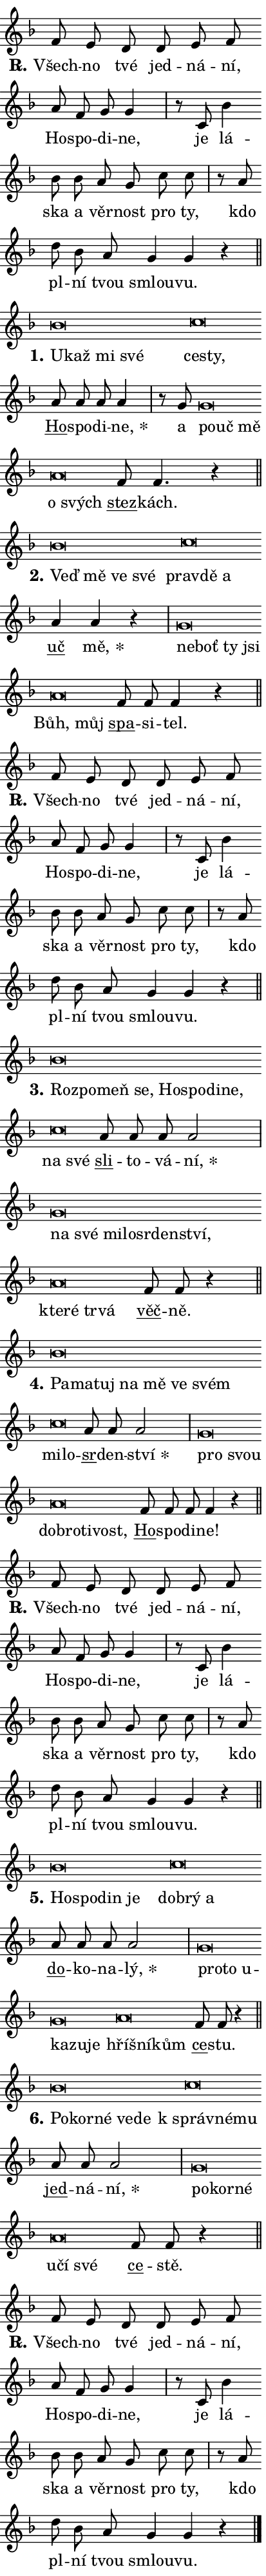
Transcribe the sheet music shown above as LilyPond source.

\version "2.24.0"
\header { tagline = "" }
\paper {
  indent = 0\cm
  top-margin = 0\cm
  right-margin = 0.13\cm % to fit lyric hyphens
  bottom-margin = 0\cm
  left-margin = 0\cm
  paper-width = 7\cm
  page-breaking = #ly:one-page-breaking
  system-system-spacing.basic-distance = #11
  score-system-spacing.basic-distance = #11
  ragged-last = ##f
}


%% Author: Thomas Morley
%% https://lists.gnu.org/archive/html/lilypond-user/2020-05/msg00002.html
#(define (line-position grob)
"Returns position of @var[grob} in current system:
   @code{'start}, if at first time-step
   @code{'end}, if at last time-step
   @code{'middle} otherwise
"
  (let* ((col (ly:item-get-column grob))
         (ln (ly:grob-object col 'left-neighbor))
         (rn (ly:grob-object col 'right-neighbor))
         (col-to-check-left (if (ly:grob? ln) ln col))
         (col-to-check-right (if (ly:grob? rn) rn col))
         (break-dir-left
           (and
             (ly:grob-property col-to-check-left 'non-musical #f)
             (ly:item-break-dir col-to-check-left)))
         (break-dir-right
           (and
             (ly:grob-property col-to-check-right 'non-musical #f)
             (ly:item-break-dir col-to-check-right))))
        (cond ((eqv? 1 break-dir-left) 'start)
              ((eqv? -1 break-dir-right) 'end)
              (else 'middle))))

#(define (tranparent-at-line-position vctor)
  (lambda (grob)
  "Relying on @code{line-position} select the relevant enry from @var{vctor}.
Used to determine transparency,"
    (case (line-position grob)
      ((end) (not (vector-ref vctor 0)))
      ((middle) (not (vector-ref vctor 1)))
      ((start) (not (vector-ref vctor 2))))))

noteHeadBreakVisibility =
#(define-music-function (break-visibility)(vector?)
"Makes @code{NoteHead}s transparent relying on @var{break-visibility}"
#{
  \override NoteHead.transparent =
    #(tranparent-at-line-position break-visibility)
#})

#(define delete-ledgers-for-transparent-note-heads
  (lambda (grob)
    "Reads whether a @code{NoteHead} is transparent.
If so this @code{NoteHead} is removed from @code{'note-heads} from
@var{grob}, which is supposed to be @code{LedgerLineSpanner}.
As a result ledgers are not printed for this @code{NoteHead}"
    (let* ((nhds-array (ly:grob-object grob 'note-heads))
           (nhds-list
             (if (ly:grob-array? nhds-array)
                 (ly:grob-array->list nhds-array)
                 '()))
           ;; Relies on the transparent-property being done before
           ;; Staff.LedgerLineSpanner.after-line-breaking is executed.
           ;; This is fragile ...
           (to-keep
             (remove
               (lambda (nhd)
                 (ly:grob-property nhd 'transparent #f))
               nhds-list)))
      ;; TODO find a better method to iterate over grob-arrays, similiar
      ;; to filter/remove etc for lists
      ;; For now rebuilt from scratch
      (set! (ly:grob-object grob 'note-heads)  '())
      (for-each
        (lambda (nhd)
          (ly:pointer-group-interface::add-grob grob 'note-heads nhd))
        to-keep))))

squashNotes = {
  \override NoteHead.X-extent = #'(-0.2 . 0.2)
  \override NoteHead.Y-extent = #'(-0.75 . 0)
  \override NoteHead.stencil =
    #(lambda (grob)
       (let ((pos (ly:grob-property grob 'staff-position)))
         (begin
           (if (< pos -7) (display "ERROR: Lower brevis then expected\n") (display "OK: Expected brevis position\n"))
           (if (<= pos -6) ly:text-interface::print ly:note-head::print))))
}
unSquashNotes = {
  \revert NoteHead.X-extent
  \revert NoteHead.Y-extent
  \revert NoteHead.stencil
}

hideNotes = \noteHeadBreakVisibility #begin-of-line-visible
unHideNotes = \noteHeadBreakVisibility #all-visible

% work-around for resetting accidentals
% https://lilypond.org/doc/v2.23/Documentation/notation/displaying-rhythms#unmetered-music
cadenzaMeasure = {
  \cadenzaOff
  \partial 1024 s1024
  \cadenzaOn
}

#(define-markup-command (accent layout props text) (markup?)
  "Underline accented syllable"
  (interpret-markup layout props
    #{\markup \override #'(offset . 4.3) \underline { #text }#}))

responsum = \markup \concat {
  "R" \hspace #-1.05 \path #0.1 #'((moveto 0 0.07) (lineto 0.9 0.8)) \hspace #0.05 "."
}

spaceSize = #0.6828661417322834 % exact space size for TeX Gyre Schola

\layout {
  \context {
    \Staff
    \remove "Time_signature_engraver"
    \override LedgerLineSpanner.after-line-breaking = #delete-ledgers-for-transparent-note-heads
  }
  \context {
    \Lyrics {
      \override LyricSpace.minimum-distance = \spaceSize
      \override LyricText.font-name = #"TeX Gyre Schola"
      \override LyricText.font-size = 1
      \override StanzaNumber.font-name = #"TeX Gyre Schola Bold"
      \override StanzaNumber.font-size = 1
    }
  }
  \context {
    \Score 
    \override NoteHead.text =
      #(lambda (grob) 
        (let ((pos (ly:grob-property grob 'staff-position)))
          #{\markup {
            \combine
              \halign #-0.55 \raise #(if (= pos -6) 0 0.5) \override #'(thickness . 2) \draw-line #'(3.2 . 0)
              \musicglyph "noteheads.sM1"
          }#}))
  }
}

% magnetic-lyrics.ily
%
%   written by
%     Jean Abou Samra <jean@abou-samra.fr>
%     Werner Lemberg <wl@gnu.org>
%
%   adapted by
%     Jiri Hon <jiri.hon@gmail.com>
%
% Version 2022-Apr-15

% https://www.mail-archive.com/lilypond-user@gnu.org/msg149350.html

#(define (Left_hyphen_pointer_engraver context)
   "Collect syllable-hyphen-syllable occurrences in lyrics and store
them in properties.  This engraver only looks to the left.  For
example, if the lyrics input is @code{foo -- bar}, it does the
following.

@itemize @bullet
@item
Set the @code{text} property of the @code{LyricHyphen} grob between
@q{foo} and @q{bar} to @code{foo}.

@item
Set the @code{left-hyphen} property of the @code{LyricText} grob with
text @q{foo} to the @code{LyricHyphen} grob between @q{foo} and
@q{bar}.
@end itemize

Use this auxiliary engraver in combination with the
@code{lyric-@/text::@/apply-@/magnetic-@/offset!} hook."
   (let ((hyphen #f)
         (text #f))
     (make-engraver
      (acknowledgers
       ((lyric-syllable-interface engraver grob source-engraver)
        (set! text grob)))
      (end-acknowledgers
       ((lyric-hyphen-interface engraver grob source-engraver)
        ;(when (not (grob::has-interface grob 'lyric-space-interface))
          (set! hyphen grob)));)
      ((stop-translation-timestep engraver)
       (when (and text hyphen)
         (ly:grob-set-object! text 'left-hyphen hyphen))
       (set! text #f)
       (set! hyphen #f)))))

#(define (lyric-text::apply-magnetic-offset! grob)
   "If the space between two syllables is less than the value in
property @code{LyricText@/.details@/.squash-threshold}, move the right
syllable to the left so that it gets concatenated with the left
syllable.

Use this function as a hook for
@code{LyricText@/.after-@/line-@/breaking} if the
@code{Left_@/hyphen_@/pointer_@/engraver} is active."
   (let ((hyphen (ly:grob-object grob 'left-hyphen #f)))
     (when hyphen
       (let ((left-text (ly:spanner-bound hyphen LEFT)))
         (when (grob::has-interface left-text 'lyric-syllable-interface)
           (let* ((common (ly:grob-common-refpoint grob left-text X))
                  (this-x-ext (ly:grob-extent grob common X))
                  (left-x-ext
                   (begin
                     ;; Trigger magnetism for left-text.
                     (ly:grob-property left-text 'after-line-breaking)
                     (ly:grob-extent left-text common X)))
                  ;; `delta` is the gap width between two syllables.
                  (delta (- (interval-start this-x-ext)
                            (interval-end left-x-ext)))
                  (details (ly:grob-property grob 'details))
                  (threshold (assoc-get 'squash-threshold details 0.2)))
             (when (< delta threshold)
               (let* (;; We have to manipulate the input text so that
                      ;; ligatures crossing syllable boundaries are not
                      ;; disabled.  For languages based on the Latin
                      ;; script this is essentially a beautification.
                      ;; However, for non-Western scripts it can be a
                      ;; necessity.
                      (lt (ly:grob-property left-text 'text))
                      (rt (ly:grob-property grob 'text))
                      (is-space (grob::has-interface hyphen 'lyric-space-interface))
                      (space (if is-space " " ""))
                      (extra-delta (if is-space spaceSize 0))
                      ;; Append new syllable.
                      (ltrt-space (if (and (string? lt) (string? rt))
                                (string-append lt space rt)
                                (make-concat-markup (list lt space rt))))
                      ;; Right-align `ltrt` to the right side.
                      (ltrt-space-markup (grob-interpret-markup
                               grob
                               (make-translate-markup
                                (cons (interval-length this-x-ext) 0)
                                (make-right-align-markup ltrt-space)))))
                 (begin
                   ;; Don't print `left-text`.
                   (ly:grob-set-property! left-text 'stencil #f)
                   ;; Set text and stencil (which holds all collected
                   ;; syllables so far) and shift it to the left.
                   (ly:grob-set-property! grob 'text ltrt-space)
                   (ly:grob-set-property! grob 'stencil ltrt-space-markup)
                   (ly:grob-translate-axis! grob (- (- delta extra-delta)) X))))))))))


#(define (lyric-hyphen::displace-bounds-first grob)
   ;; Make very sure this callback isn't triggered too early.
   (let ((left (ly:spanner-bound grob LEFT))
         (right (ly:spanner-bound grob RIGHT)))
     (ly:grob-property left 'after-line-breaking)
     (ly:grob-property right 'after-line-breaking)
     (ly:lyric-hyphen::print grob)))

squashThreshold = #0.4

\layout {
  \context {
    \Lyrics
    \consists #Left_hyphen_pointer_engraver
    \override LyricText.after-line-breaking =
      #lyric-text::apply-magnetic-offset!
    \override LyricHyphen.stencil = #lyric-hyphen::displace-bounds-first
    \override LyricText.details.squash-threshold = \squashThreshold
    \override LyricHyphen.minimum-distance = 0
    \override LyricHyphen.minimum-length = \squashThreshold
  }
}

squashText = \override LyricText.details.squash-threshold = 9999
unSquashText = \override LyricText.details.squash-threshold = \squashThreshold

leftText = \override LyricText.self-alignment-X = #LEFT
unLeftText = \revert LyricText.self-alignment-X

starOffset = #(lambda (grob) 
                (let ((x_offset (ly:self-alignment-interface::aligned-on-x-parent grob)))
                  (if (= x_offset 0) 0 (+ x_offset 1.2))))

star = #(define-music-function (syllable)(string?)
"Append star separator at the end of a syllable"
#{
  \once \override LyricText.X-offset = #starOffset
  \lyricmode { \markup {
    #syllable
    \override #'((font-name . "TeX Gyre Schola Bold")) \hspace #0.2 \lower #0.65 \larger "*"
  } }
#})

starAccent = #(define-music-function (syllable)(string?)
"Append star separator at the end of a syllable and make accent"
#{
  \once \override LyricText.X-offset = #starOffset
  \lyricmode { \markup {
    \accent #syllable
    \override #'((font-name . "TeX Gyre Schola Bold")) \hspace #0.2 \lower #0.65 \larger "*"
  } }
#})

breath = #(define-music-function (syllable)(string?)
"Append breathing indicator at the end of a syllable"
#{
  \lyricmode { \markup { #syllable "+" } }
#})

optionalBreath = #(define-music-function (syllable)(string?)
"Append optional breathing indicator at the end of a syllable"
#{
  \lyricmode { \markup { #syllable "(+)" } }
#})


\score {
    <<
        \new Voice = "melody" { \cadenzaOn \key f \major \relative { f'8 e d d e f \bar "" a f g g4 \cadenzaMeasure \bar "|" r8 c, bes'4 \bar "" bes8 bes \bar "" a g \bar "" c c \cadenzaMeasure \bar "|" r a \bar "" d bes a g4 g r \cadenzaMeasure \bar "||" \break } }
        \new Lyrics \lyricsto "melody" { \lyricmode { \set stanza = \responsum
Všech -- no tvé jed -- ná -- ní, Ho -- spo -- di -- ne, je lá -- ska a věr -- nost pro ty, kdo pl -- ní tvou smlou -- vu. } }
    >>
    \layout {}
}

\score {
    <<
        \new Voice = "melody" { \cadenzaOn \key f \major \relative { \squashNotes bes'\breve*1/16 \hideNotes \breve*1/16 \bar "" \breve*1/16 \breve*1/16 \bar "" \unHideNotes \unSquashNotes \squashNotes c\breve*1/16 \hideNotes \breve*1/16 \bar "" \unHideNotes \unSquashNotes \bar "" a8 a a a4 \cadenzaMeasure \bar "|" r8 g \squashNotes g\breve*1/16 \hideNotes \breve*1/16 \breve*1/16 \bar "" \unHideNotes \unSquashNotes \squashNotes a\breve*1/16 \hideNotes \breve*1/16 \bar "" \unHideNotes \unSquashNotes \bar "" f8 f4. r4 \cadenzaMeasure \bar "||" \break } }
        \new Lyrics \lyricsto "melody" { \lyricmode { \set stanza = "1."
\leftText U -- \squashText kaž mi své \leftText \unLeftText \unSquashText ce -- \squashText sty, \unLeftText \unSquashText \markup \accent Ho -- spo -- di -- \star ne, a \leftText po -- \squashText uč mě \leftText \unLeftText \unSquashText o \squashText svých \unLeftText \unSquashText \markup \accent stez -- kách. } }
    >>
    \layout {}
}

\score {
    <<
        \new Voice = "melody" { \cadenzaOn \key f \major \relative { \squashNotes bes'\breve*1/16 \hideNotes \breve*1/16 \bar "" \breve*1/16 \breve*1/16 \bar "" \unHideNotes \unSquashNotes \squashNotes c\breve*1/16 \hideNotes \breve*1/16 \breve*1/16 \bar "" \unHideNotes \unSquashNotes \bar "" a4 a r \cadenzaMeasure \bar "|" \squashNotes g\breve*1/16 \hideNotes \breve*1/16 \bar "" \breve*1/16 \breve*1/16 \bar "" \unHideNotes \unSquashNotes \squashNotes a\breve*1/16 \hideNotes \breve*1/16 \bar "" \unHideNotes \unSquashNotes \bar "" f8 f f4 r \cadenzaMeasure \bar "||" \break } }
        \new Lyrics \lyricsto "melody" { \lyricmode { \set stanza = "2."
\leftText Veď \squashText mě ve své \leftText \unLeftText \unSquashText prav -- \squashText dě a \unLeftText \unSquashText \markup \accent uč \star mě, \leftText ne -- \squashText boť ty jsi \leftText \unLeftText \unSquashText Bůh, \squashText můj \unLeftText \unSquashText \markup \accent spa -- si -- tel. } }
    >>
    \layout {}
}

\score {
    <<
        \new Voice = "melody" { \cadenzaOn \key f \major \relative { f'8 e d d e f \bar "" a f g g4 \cadenzaMeasure \bar "|" r8 c, bes'4 \bar "" bes8 bes \bar "" a g \bar "" c c \cadenzaMeasure \bar "|" r a \bar "" d bes a g4 g r \cadenzaMeasure \bar "||" \break } }
        \new Lyrics \lyricsto "melody" { \lyricmode { \set stanza = \responsum
Všech -- no tvé jed -- ná -- ní, Ho -- spo -- di -- ne, je lá -- ska a věr -- nost pro ty, kdo pl -- ní tvou smlou -- vu. } }
    >>
    \layout {}
}

\score {
    <<
        \new Voice = "melody" { \cadenzaOn \key f \major \relative { \squashNotes bes'\breve*1/16 \hideNotes \breve*1/16 \bar "" \breve*1/16 \bar "" \breve*1/16 \bar "" \breve*1/16 \bar "" \breve*1/16 \bar "" \breve*1/16 \breve*1/16 \bar "" \unHideNotes \unSquashNotes \squashNotes c\breve*1/16 \hideNotes \breve*1/16 \bar "" \unHideNotes \unSquashNotes \bar "" a8 a a a2 \cadenzaMeasure \bar "|" \squashNotes g\breve*1/16 \hideNotes \breve*1/16 \bar "" \breve*1/16 \bar "" \breve*1/16 \bar "" \breve*1/16 \bar "" \breve*1/16 \breve*1/16 \bar "" \unHideNotes \unSquashNotes \squashNotes a\breve*1/16 \hideNotes \breve*1/16 \bar "" \breve*1/16 \breve*1/16 \bar "" \unHideNotes \unSquashNotes \bar "" f8 f r4 \cadenzaMeasure \bar "||" \break } }
        \new Lyrics \lyricsto "melody" { \lyricmode { \set stanza = "3."
\leftText Roz -- \squashText po -- meň se, Ho -- spo -- di -- ne, \leftText \unLeftText \unSquashText na \squashText své \unLeftText \unSquashText \markup \accent sli -- to -- vá -- \star ní, \leftText na \squashText své mi -- lo -- sr -- den -- ství, \leftText \unLeftText \unSquashText kte -- \squashText ré tr -- vá \unLeftText \unSquashText \markup \accent věč -- ně. } }
    >>
    \layout {}
}

\score {
    <<
        \new Voice = "melody" { \cadenzaOn \key f \major \relative { \squashNotes bes'\breve*1/16 \hideNotes \breve*1/16 \bar "" \breve*1/16 \bar "" \breve*1/16 \bar "" \breve*1/16 \bar "" \breve*1/16 \breve*1/16 \bar "" \unHideNotes \unSquashNotes \squashNotes c\breve*1/16 \hideNotes \breve*1/16 \bar "" \unHideNotes \unSquashNotes \bar "" a8 a a2 \cadenzaMeasure \bar "|" \squashNotes g\breve*1/16 \hideNotes \breve*1/16 \bar "" \unHideNotes \unSquashNotes \squashNotes a\breve*1/16 \hideNotes \breve*1/16 \bar "" \breve*1/16 \breve*1/16 \bar "" \unHideNotes \unSquashNotes \bar "" f8 f f f4 r \cadenzaMeasure \bar "||" \break } }
        \new Lyrics \lyricsto "melody" { \lyricmode { \set stanza = "4."
\leftText Pa -- \squashText ma -- tuj na mě ve svém \leftText \unLeftText \unSquashText mi -- \squashText lo -- \unLeftText \unSquashText \markup \accent sr -- den -- \star ství \leftText pro \squashText svou \leftText \unLeftText \unSquashText dob -- \squashText ro -- ti -- vost, \unLeftText \unSquashText \markup \accent Ho -- spo -- di -- ne! } }
    >>
    \layout {}
}

\score {
    <<
        \new Voice = "melody" { \cadenzaOn \key f \major \relative { f'8 e d d e f \bar "" a f g g4 \cadenzaMeasure \bar "|" r8 c, bes'4 \bar "" bes8 bes \bar "" a g \bar "" c c \cadenzaMeasure \bar "|" r a \bar "" d bes a g4 g r \cadenzaMeasure \bar "||" \break } }
        \new Lyrics \lyricsto "melody" { \lyricmode { \set stanza = \responsum
Všech -- no tvé jed -- ná -- ní, Ho -- spo -- di -- ne, je lá -- ska a věr -- nost pro ty, kdo pl -- ní tvou smlou -- vu. } }
    >>
    \layout {}
}

\score {
    <<
        \new Voice = "melody" { \cadenzaOn \key f \major \relative { \squashNotes bes'\breve*1/16 \hideNotes \breve*1/16 \bar "" \breve*1/16 \breve*1/16 \bar "" \unHideNotes \unSquashNotes \squashNotes c\breve*1/16 \hideNotes \breve*1/16 \breve*1/16 \bar "" \unHideNotes \unSquashNotes \bar "" a8 a a a2 \cadenzaMeasure \bar "|" \squashNotes g\breve*1/16 \hideNotes \breve*1/16 \bar "" \breve*1/16 \bar "" \breve*1/16 \bar "" \breve*1/16 \breve*1/16 \bar "" \unHideNotes \unSquashNotes \squashNotes a\breve*1/16 \hideNotes \breve*1/16 \breve*1/16 \bar "" \unHideNotes \unSquashNotes \bar "" f8 f r4 \cadenzaMeasure \bar "||" \break } }
        \new Lyrics \lyricsto "melody" { \lyricmode { \set stanza = "5."
\leftText Ho -- \squashText spo -- din je \leftText \unLeftText \unSquashText dob -- \squashText rý a \unLeftText \unSquashText \markup \accent do -- ko -- na -- \star lý, \leftText pro -- \squashText to u -- ka -- zu -- je \leftText \unLeftText \unSquashText hří -- \squashText šní -- kům \unLeftText \unSquashText \markup \accent ce -- stu. } }
    >>
    \layout {}
}

\score {
    <<
        \new Voice = "melody" { \cadenzaOn \key f \major \relative { \squashNotes bes'\breve*1/16 \hideNotes \breve*1/16 \bar "" \breve*1/16 \bar "" \breve*1/16 \breve*1/16 \bar "" \unHideNotes \unSquashNotes \squashNotes c\breve*1/16 \hideNotes \breve*1/16 \breve*1/16 \bar "" \unHideNotes \unSquashNotes \bar "" a8 a a2 \cadenzaMeasure \bar "|" \squashNotes g\breve*1/16 \hideNotes \breve*1/16 \breve*1/16 \bar "" \unHideNotes \unSquashNotes \squashNotes a\breve*1/16 \hideNotes \breve*1/16 \breve*1/16 \bar "" \unHideNotes \unSquashNotes \bar "" f8 f r4 \cadenzaMeasure \bar "||" \break } }
        \new Lyrics \lyricsto "melody" { \lyricmode { \set stanza = "6."
\leftText Po -- \squashText kor -- né ve -- de \leftText \unLeftText \unSquashText "k správ" -- \squashText né -- mu \unLeftText \unSquashText \markup \accent jed -- ná -- \star ní, \leftText po -- \squashText kor -- né \leftText \unLeftText \unSquashText u -- \squashText čí své \unLeftText \unSquashText \markup \accent ce -- stě. } }
    >>
    \layout {}
}

\score {
    <<
        \new Voice = "melody" { \cadenzaOn \key f \major \relative { f'8 e d d e f \bar "" a f g g4 \cadenzaMeasure \bar "|" r8 c, bes'4 \bar "" bes8 bes \bar "" a g \bar "" c c \cadenzaMeasure \bar "|" r a \bar "" d bes a g4 g r \cadenzaMeasure \bar "||" \break } \bar "|." }
        \new Lyrics \lyricsto "melody" { \lyricmode { \set stanza = \responsum
Všech -- no tvé jed -- ná -- ní, Ho -- spo -- di -- ne, je lá -- ska a věr -- nost pro ty, kdo pl -- ní tvou smlou -- vu. } }
    >>
    \layout {}
}
